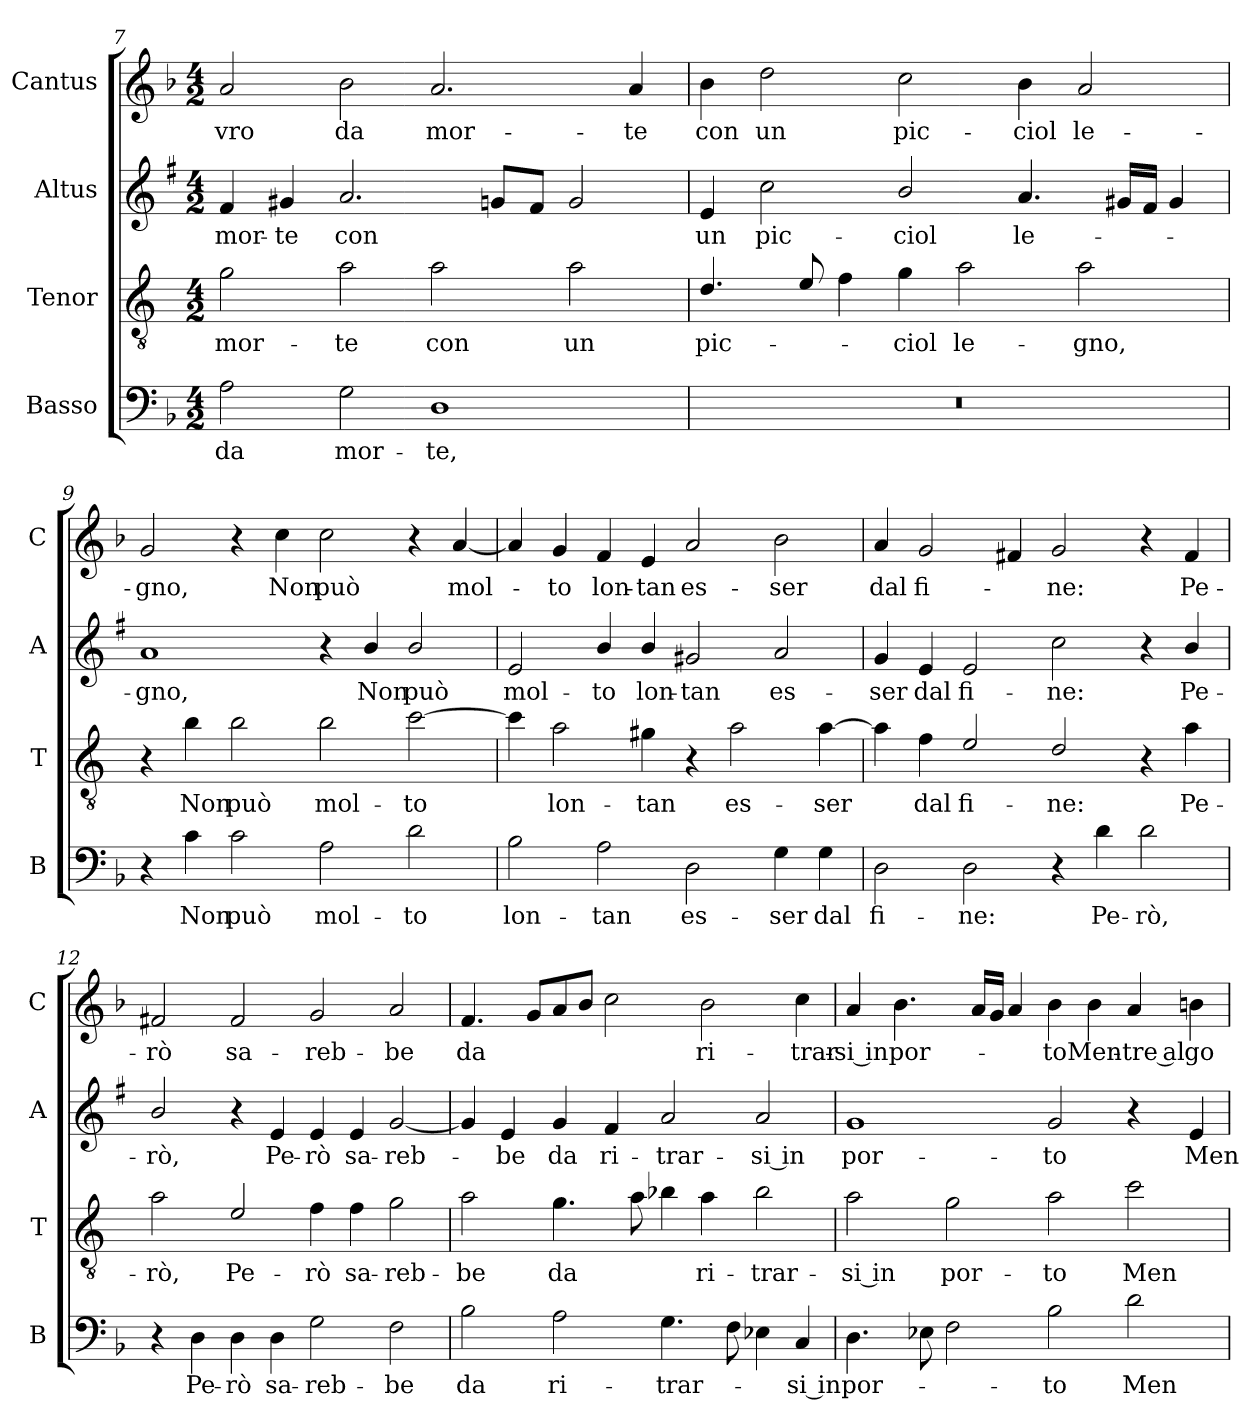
**kern	**text	**kern	**text	**kern	**text	**kern	**text
*part4	*part4	*part3	*part3	*part2	*part2	*part1	*part1
*staff4	*staff4	*staff3	*staff3	*staff2	*staff2	*staff1	*staff1
*I"Basso	*	*I"Tenor	*	*I"Altus	*	*I"Cantus	*
*I'B	*	*I'T	*	*I'A	*	*I'C	*
*clefF4	*	*clefGv2	*	*clefG2	*	*clefG2	*
*	*	*ITrd4c7	*	*ITrd1c2	*	*	*
*k[b-]	*	*k[b-]	*	*k[b-]	*	*k[b-]	*
*F:	*	*F:	*	*F:	*	*F:	*
*M4/2	*	*M4/2	*	*M4/2	*	*M4/2	*
=7	=7	=7	=7	=7	=7	=7	=7
!	!LO:LY:b	!	!LO:LY:b	!	!LO:LY:b	!	!LO:LY:b
2A\	da	2c\	mor-	4e/	mor-	2a/	-vro
!	!	!	!	!	!LO:LY:b	!	!
.	.	.	.	4f#X/	-te	.	.
!	!LO:LY:b	!	!LO:LY:b	!	!LO:LY:b	!	!LO:LY:b
2G\	mor-	2d\	-te	2.g/	con	2b-\	da
!	!LO:LY:b	!	!LO:LY:b	!	!	!	!LO:LY:b
1D	-te,	2d\	con	.	.	2.a/	mor-
.	.	.	.	8fn/L	.	.	.
.	.	.	.	8e/J	.	.	.
!	!	!	!LO:LY:b	!	!	!	!
.	.	2d\	un	2f/	.	.	.
!	!	!	!	!	!	!	!LO:LY:b
.	.	.	.	.	.	4a/	-te
!!LO:LB:g=z
=8	=8	=8	=8	=8	=8	=8	=8
!	!	!	!LO:LY:b	!	!LO:LY:b	!	!LO:LY:b
0r	.	4.G/	pic-	4d/	un	4b-\	con
!	!	!	!	!	!LO:LY:b	!	!LO:LY:b
.	.	.	.	2b-\	pic-	2dd\	un
.	.	8A/	.	.	.	.	.
.	.	4B-\	.	.	.	.	.
!	!	!	!LO:LY:b	!	!LO:LY:b	!	!LO:LY:b
.	.	4c\	-ciol	2a/	-ciol	2cc\	pic-
!	!	!	!LO:LY:b	!	!	!	!
.	.	2d\	le-	.	.	.	.
!	!	!	!	!	!LO:LY:b	!	!LO:LY:b
.	.	.	.	4.g/	le-	4b-\	-ciol
!	!	!	!LO:LY:b	!	!	!	!LO:LY:b
.	.	2d\	-gno,	.	.	2a/	le-
.	.	.	.	16f#X/LL	.	.	.
.	.	.	.	16e/JJ	.	.	.
.	.	.	.	4f#/	.	.	.
=9	=9	=9	=9	=9	=9	=9	=9
!	!	!	!	!	!LO:LY:b	!	!LO:LY:b
4r	.	4r	.	1g	-gno,	2g/	-gno,
!	!LO:LY:b	!	!LO:LY:b	!	!	!	!
4c\	Non	4e\	Non	.	.	.	.
!	!LO:LY:b	!	!LO:LY:b	!	!	!	!
2c\	può	2e\	può	.	.	4r	.
!	!	!	!	!	!	!	!LO:LY:b
.	.	.	.	.	.	4cc\	Non
!	!LO:LY:b	!	!LO:LY:b	!	!	!	!LO:LY:b
2A\	mol-	2e\	mol-	4r	.	2cc\	può
!	!	!	!	!	!LO:LY:b	!	!
.	.	.	.	4a/	Non	.	.
!	!LO:LY:b	!	!LO:LY:b	!	!LO:LY:b	!	!
2d\	-to	[2f\	-to	2a/	può	4r	.
!	!	!	!	!	!	!	!LO:LY:b
.	.	.	.	.	.	[4a/	mol-
=10	=10	=10	=10	=10	=10	=10	=10
!	!LO:LY:b	!	!	!	!LO:LY:b	!	!
2B-\	lon-	4f\]	.	2d/	mol-	4a/]	.
!	!	!	!LO:LY:b	!	!	!	!LO:LY:b
.	.	2d\	lon-	.	.	4g/	-to
!	!LO:LY:b	!	!	!	!LO:LY:b	!	!LO:LY:b
2A\	-tan	.	.	4a/	-to	4f/	lon-
!	!	!	!LO:LY:b	!	!LO:LY:b	!	!LO:LY:b
.	.	4c#X\	-tan	4a/	lon-	4e/	-tan
!	!LO:LY:b	!	!	!	!LO:LY:b	!	!LO:LY:b
2D\	es-	4r	.	2f#X/	-tan	2a/	es-
!	!	!	!LO:LY:b	!	!	!	!
.	.	2d\	es-	.	.	.	.
!	!LO:LY:b	!	!	!	!LO:LY:b	!	!LO:LY:b
4G\	-ser	.	.	2g/	es-	2b-\	-ser
!	!LO:LY:b	!	!LO:LY:b	!	!	!	!
4G\	dal	[4d\	-ser	.	.	.	.
=11	=11	=11	=11	=11	=11	=11	=11
!	!LO:LY:b	!	!	!	!LO:LY:b	!	!LO:LY:b
2D\	fi-	4d\]	.	4f/	-ser	4a/	dal
!	!	!	!LO:LY:b	!	!LO:LY:b	!	!LO:LY:b
.	.	4B-\	dal	4d/	dal	2g/	fi-
!	!LO:LY:b	!	!LO:LY:b	!	!LO:LY:b	!	!
2D\	-ne:	2A/	fi-	2d/	fi-	.	.
.	.	.	.	.	.	4f#X/	.
!	!	!	!LO:LY:b	!	!LO:LY:b	!	!LO:LY:b
4r	.	2G/	-ne:	2b-\	-ne:	2g/	-ne:
!	!LO:LY:b	!	!	!	!	!	!
4d\	Pe-	.	.	.	.	.	.
!	!LO:LY:b	!	!	!	!	!	!
2d\	-rò,	4r	.	4r	.	4r	.
!	!	!	!LO:LY:b	!	!LO:LY:b	!	!LO:LY:b
.	.	4d\	Pe-	4a/	Pe-	4f#/	Pe-
!!LO:PB:g=z
=12	=12	=12	=12	=12	=12	=12	=12
!	!	!	!LO:LY:b	!	!LO:LY:b	!	!LO:LY:b
4r	.	2d\	-rò,	2a/	-rò,	2f#X/	-rò
!	!LO:LY:b	!	!	!	!	!	!
4D\	Pe-	.	.	.	.	.	.
!	!LO:LY:b	!	!LO:LY:b	!	!	!	!LO:LY:b
4D\	-rò	2A/	Pe-	4r	.	2f#/	sa-
!	!LO:LY:b	!	!	!	!LO:LY:b	!	!
4D\	sa-	.	.	4d/	Pe-	.	.
!	!LO:LY:b	!	!LO:LY:b	!	!LO:LY:b	!	!LO:LY:b
2G\	-reb-	4B-\	-rò	4d/	-rò	2g/	-reb-
!	!	!	!LO:LY:b	!	!LO:LY:b	!	!
.	.	4B-\	sa-	4d/	sa-	.	.
!	!LO:LY:b	!	!LO:LY:b	!	!LO:LY:b	!	!LO:LY:b
2F\	-be	2c\	-reb-	[2f/	-reb-	2a/	-be
=13	=13	=13	=13	=13	=13	=13	=13
!	!LO:LY:b	!	!LO:LY:b	!	!	!	!LO:LY:b
2B-\	da	2d\	-be	4f/]	.	4.f/	da
!	!	!	!	!	!LO:LY:b	!	!
.	.	.	.	4d/	-be	.	.
.	.	.	.	.	.	8g/L	.
!	!LO:LY:b	!	!LO:LY:b	!	!LO:LY:b	!	!
2A\	ri-	4.c\	da	4f/	da	8a/	.
.	.	.	.	.	.	8b-/J	.
!	!	!	!	!	!LO:LY:b	!	!
.	.	.	.	4e/	ri-	2cc\	.
.	.	8d\	.	.	.	.	.
!	!LO:LY:b	!	!	!	!LO:LY:b	!	!
4.G\	-trar-	4e-X\	.	2g/	-trar-	.	.
!	!	!	!LO:LY:b	!	!	!	!LO:LY:b
.	.	4d\	ri-	.	.	2b-\	ri-
8F\	.	.	.	.	.	.	.
!	!	!	!LO:LY:b	!	!LO:LY:b	!	!
4E-X\	.	2e-\	-trar-	2g/	-si in	.	.
!	!LO:LY:b	!	!	!	!	!	!LO:LY:b
4C/	-si in	.	.	.	.	4cc\	-trar-
=14	=14	=14	=14	=14	=14	=14	=14
!	!LO:LY:b	!	!LO:LY:b	!	!LO:LY:b	!	!LO:LY:b
4.D\	por-	2d\	-si in	1f	por-	4a/	-si in
!	!	!	!	!	!	!	!LO:LY:b
.	.	.	.	.	.	4.b-\	por-
8E-X\	.	.	.	.	.	.	.
!	!	!	!LO:LY:b	!	!	!	!
2F\	.	2c\	por-	.	.	.	.
.	.	.	.	.	.	16a/LL	.
.	.	.	.	.	.	16g/JJ	.
.	.	.	.	.	.	4a/	.
!	!LO:LY:b	!	!LO:LY:b	!	!LO:LY:b	!	!LO:LY:b
2B-\	-to	2d\	-to	2f/	-to	4b-\	-to
!	!	!	!	!	!	!	!LO:LY:b
.	.	.	.	.	.	4b-\	Men-
!	!LO:LY:b	!	!LO:LY:b	!	!	!	!LO:LY:b
2d\	Men-	2f\	Men-	4r	.	4a/	-tre al
!	!	!	!	!	!LO:LY:b	!	!LO:LY:b
.	.	.	.	4d/	Men-	4bn\	go-
=	=	=	=	=	=	=	=
*-	*-	*-	*-	*-	*-	*-	*-
